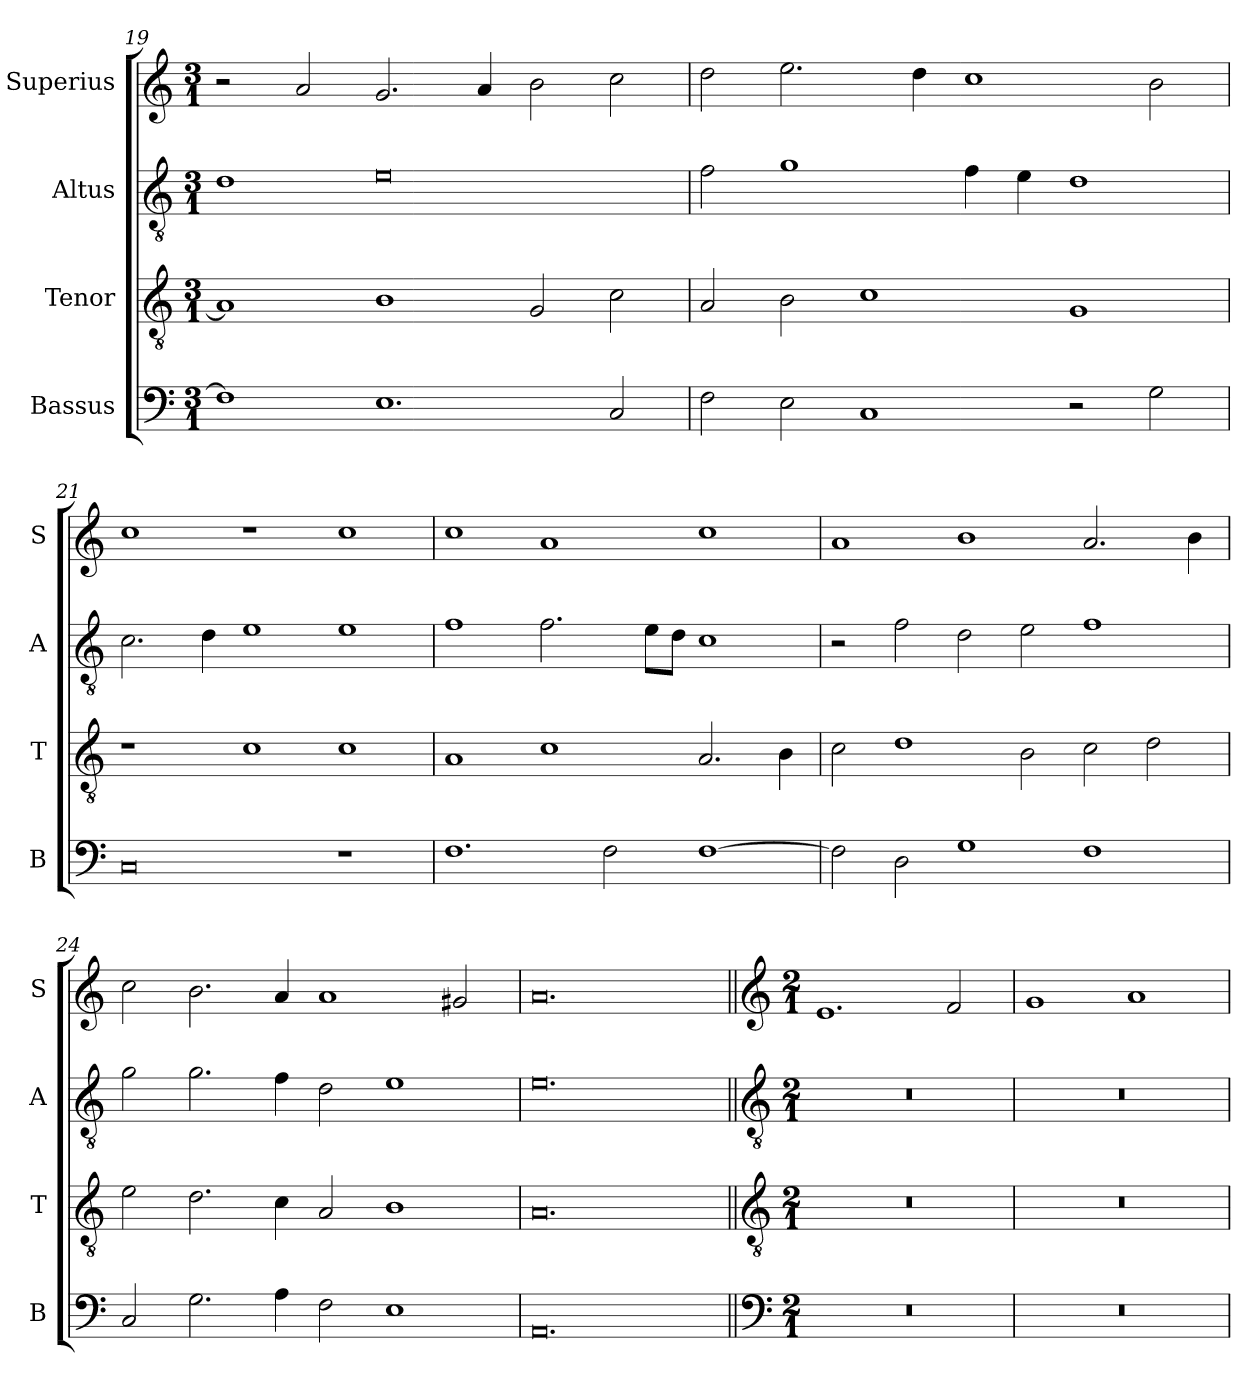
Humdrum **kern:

**kern	**kern	**kern	**kern
*part4	*part3	*part2	*part1
*staff4	*staff3	*staff2	*staff1
*I"Bassus	*I"Tenor	*I"Altus	*I"Superius
*I'B	*I'T	*I'A	*I'S
*clefF4	*clefGv2	*clefGv2	*clefG2
*k[]	*k[]	*k[]	*k[]
*M3/1	*M3/1	*M3/1	*M3/1
=19	=19	=19	=19
1F]	1A]	1d	2r
.	.	.	2a/
1.E	1B	0e	2.g/
.	.	.	4a/
.	2G/	.	2b\
2C/	2c\	.	2cc\
=20	=20	=20	=20
2F\	2A/	2f\	2dd\
2E\	2B\	1g	2.ee\
1C	1c	.	.
.	.	.	4dd\
.	.	4f\	1cc
.	.	4e\	.
2r	1G	1d	.
2G\	.	.	2b\
=21	=21	=21	=21
0C	1r	2.c\	1cc
.	.	4d\	.
.	1c	1e	1r
1r	1c	1e	1cc
=22	=22	=22	=22
1.F	1A	1f	1cc
.	1c	2.f\	1a
2F\	.	.	.
.	.	8e\L	.
.	.	8d\J	.
[1F	2.A/	1c	1cc
.	4B\	.	.
=23	=23	=23	=23
2F\]	2c\	2r	1a
2D\	1d	2f\	.
1G	.	2d\	1b
.	2B\	2e\	.
1F	2c\	1f	2.a/
.	2d\	.	.
.	.	.	4b\
=24	=24	=24	=24
2C/	2e\	2g\	2cc\
2.G\	2.d\	2.g\	2.b\
4A\	4c\	4f\	4a/
2F\	2A/	2d\	1a
1E	1B	1e	.
.	.	.	2g#X/
=25	=25	=25	=25
0.AA	0.A	0.e	0.a
!!LO:LB:g=z
=26||	=26||	=26||	=26||
*clefF4	*clefGv2	*clefGv2	*clefG2
*k[]	*k[]	*k[]	*k[]
*M2/1	*M2/1	*M2/1	*M2/1
0r	0r	0r	1.e
.	.	.	2f/
=27	=27	=27	=27
0r	0r	0r	1g
.	.	.	1a
=	=	=	=
*-	*-	*-	*-
